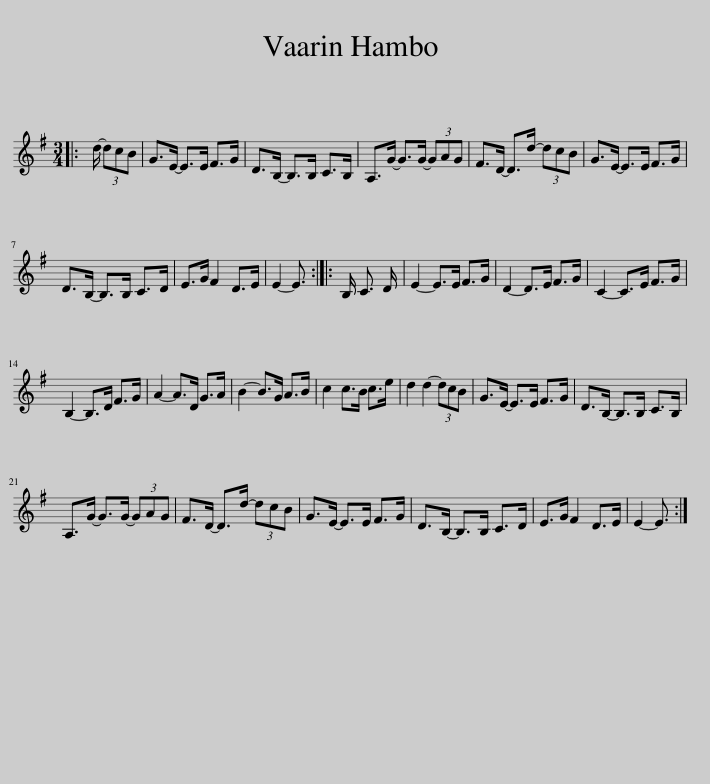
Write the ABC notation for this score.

X:1
L:1/8
M:3/4
I:linebreak $
K:G
V:1 treble
V:1
|: d/- (3dcB | G>E- E>E F>G | D>B,- B,>B, C>B, | A,>G- G>G- (3GAG | F>D- D>d- (3dcB | %5
 G>E- E>E F>G |$ D>B,- B,>B, C>D | E>G F2 D>E | E2- E3/2 :: B,/ C3/2 D/ | %10
 E2- E>E F>G | D2- D>E F>G | C2- C>E F>G |$ B,2- B,>D F>G | A2- A>D G>A | %15
 B2- B>G A>B | c2 c>B c>e | d2 d2- (3dcB | G>E- E>E F>G | D>B,- B,>B, C>B, |$ %20
 A,>G- G>G- (3GAG | F>D- D>d- (3dcB | G>E- E>E F>G | D>B,- B,>B, C>D | E>G F2 D>E | %25
 E2- E3/2 :| %26
